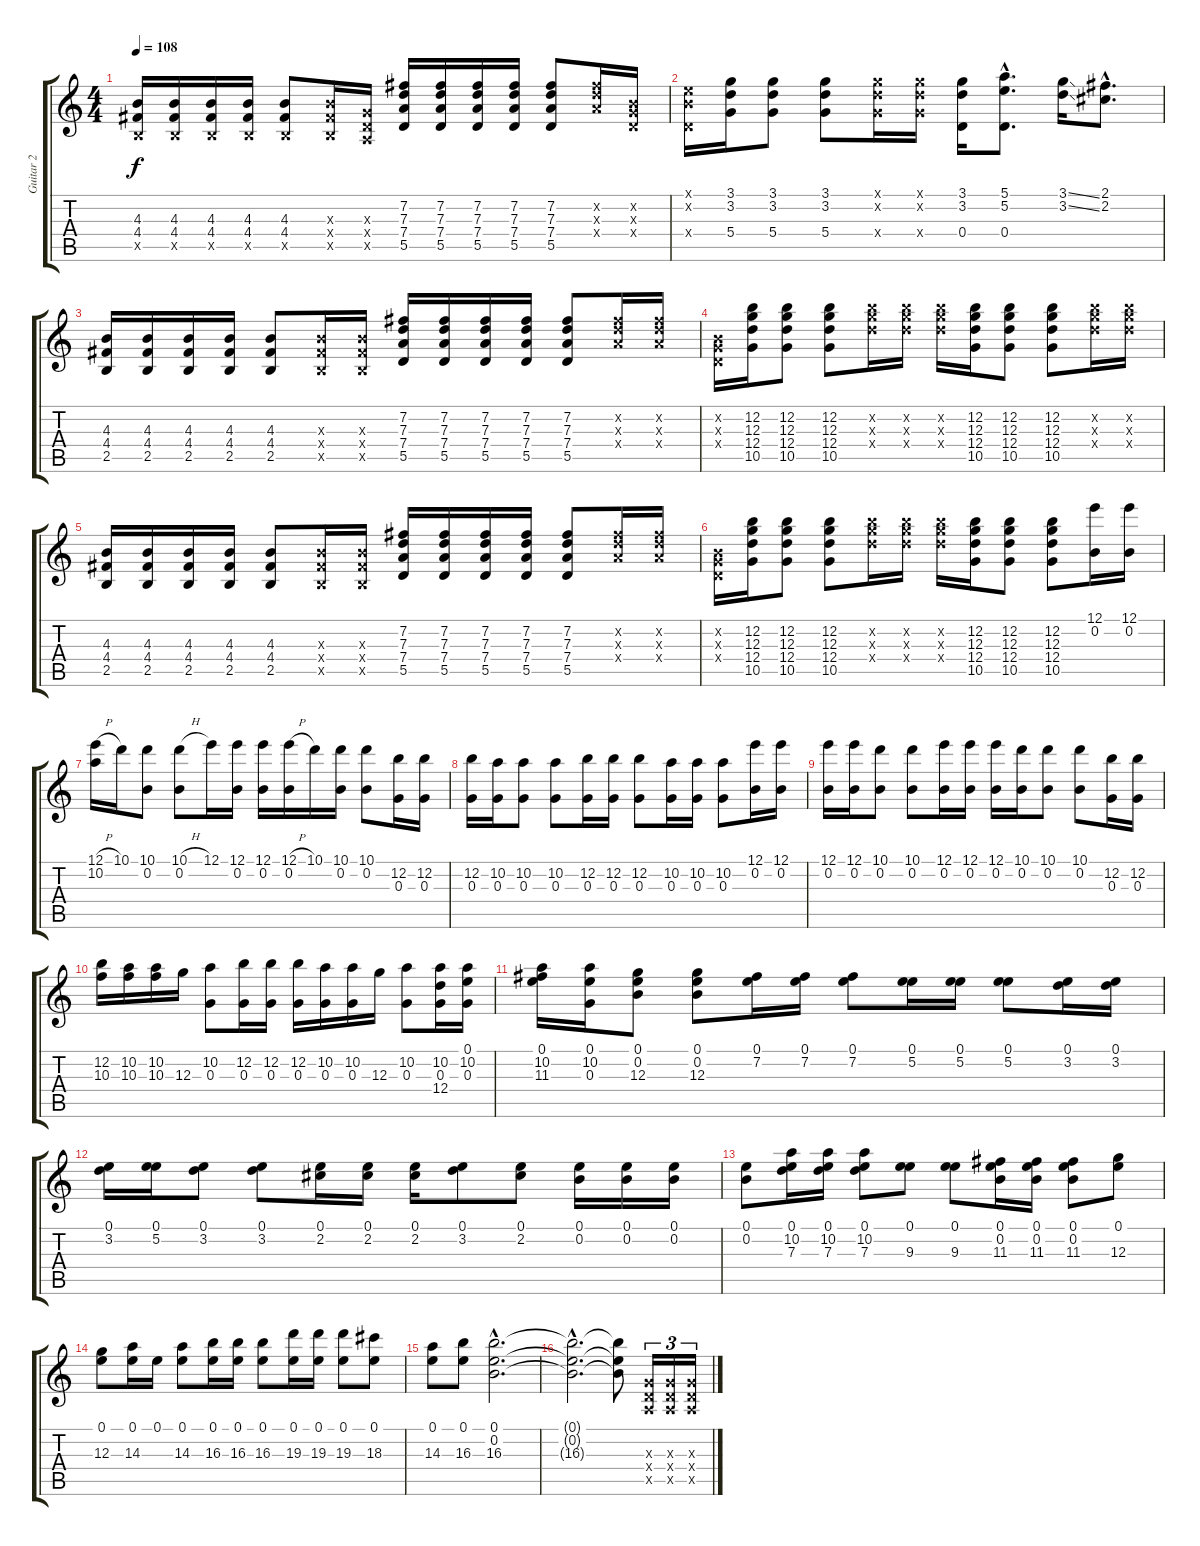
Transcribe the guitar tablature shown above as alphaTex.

\track ("Guitar 2" "Guitar 2") {instrument acousticguitarsteel}
\staff {score tabs}
\tuning (E4 B3 G3 D3 A2 E2) {hide}
\ts (4 4)
\tempo 108
\clef g2
\ks c
(4.3 4.4 2.5{x}).16{dy f} (4.3 4.4 2.5{x}).16 (4.3 4.4 2.5{x}).16 (4.3 4.4 2.5{x}).16 (4.3 4.4 2.5{x}).8 (4.3{x} 4.4{x} 2.5{x}).16 (0.3{x} 0.4{x} 0.5{x}).16 (7.2 7.3 7.4 5.5).16 (7.2 7.3 7.4 5.5).16 (7.2 7.3 7.4 5.5).16 (7.2 7.3 7.4 5.5).16 (7.2 7.3 7.4 5.5).8 (7.2{x} 7.3{x} 7.4{x}).16 (0.2{x} 0.3{x} 0.4{x}).16 |
(0.1{x} 0.2{x} 0.4{x}).16 (3.1 3.2 5.4).16 (3.1 3.2 5.4).8 (3.1 3.2 5.4).8 (3.1{x} 3.2{x} 5.4{x}).16 (3.1{x} 3.2{x} 5.4{x}).16 (3.1 3.2 0.4).16 (5.1{hac} 5.2{hac} 0.4{hac}).8{d} (3.1{ss} 3.2{ss}).16 (2.1{hac} 2.2{hac}).8{d} |
(4.3 4.4 2.5).16 (4.3 4.4 2.5).16 (4.3 4.4 2.5).16 (4.3 4.4 2.5).16 (4.3 4.4 2.5).8 (4.3{x} 4.4{x} 2.5{x}).16 (4.3{x} 4.4{x} 2.5{x}).16 (7.2 7.3 7.4 5.5).16 (7.2 7.3 7.4 5.5).16 (7.2 7.3 7.4 5.5).16 (7.2 7.3 7.4 5.5).16 (7.2 7.3 7.4 5.5).8 (7.2{x} 7.3{x} 7.4{x}).16 (7.2{x} 7.3{x} 7.4{x}).16 |
(0.2{x} 0.3{x} 0.4{x}).16 (12.2 12.3 12.4 10.5).16 (12.2 12.3 12.4 10.5).8 (12.2 12.3 12.4 10.5).8 (12.2{x} 12.3{x} 12.4{x}).16 (12.2{x} 12.3{x} 12.4{x}).16 (12.2{x} 12.3{x} 12.4{x}).16 (12.2 12.3 12.4 10.5).16 (12.2 12.3 12.4 10.5).8 (12.2 12.3 12.4 10.5).8 (12.2{x} 12.3{x} 12.4{x}).16 (12.2{x} 12.3{x} 12.4{x}).16 |
(4.3 4.4 2.5).16 (4.3 4.4 2.5).16 (4.3 4.4 2.5).16 (4.3 4.4 2.5).16 (4.3 4.4 2.5).8 (4.3{x} 4.4{x} 2.5{x}).16 (4.3{x} 4.4{x} 2.5{x}).16 (7.2 7.3 7.4 5.5).16 (7.2 7.3 7.4 5.5).16 (7.2 7.3 7.4 5.5).16 (7.2 7.3 7.4 5.5).16 (7.2 7.3 7.4 5.5).8 (7.2{x} 7.3{x} 7.4{x}).16 (7.2{x} 7.3{x} 7.4{x}).16 |
(0.2{x} 0.3{x} 0.4{x}).16 (12.2 12.3 12.4 10.5).16 (12.2 12.3 12.4 10.5).8 (12.2 12.3 12.4 10.5).8 (12.2{x} 12.3{x} 12.4{x}).16 (12.2{x} 12.3{x} 12.4{x}).16 (12.2{x} 12.3{x} 12.4{x}).16 (12.2 12.3 12.4 10.5).16 (12.2 12.3 12.4 10.5).8 (12.2 12.3 12.4 10.5).8 (12.1 0.2).16 (12.1 0.2).16 |
(12.1{h} 10.2).16 10.1.16 (10.1 0.2).8 (10.1{h} 0.2).8 12.1.16 (12.1 0.2).16 (12.1 0.2).16 (12.1{h} 0.2).16 10.1.16 (10.1 0.2).16 (10.1 0.2).8 (12.2 0.3).16 (12.2 0.3).16 |
(12.2 0.3).16 (10.2 0.3).16 (10.2 0.3).8 (10.2 0.3).8 (12.2 0.3).16 (12.2 0.3).16 (12.2 0.3).8 (10.2 0.3).16 (10.2 0.3).16 (10.2 0.3).8 (12.1 0.2).16 (12.1 0.2).16 |
(12.1 0.2).16 (12.1 0.2).16 (10.1 0.2).8 (10.1 0.2).8 (12.1 0.2).16 (12.1 0.2).16 (12.1 0.2).16 (10.1 0.2).16 (10.1 0.2).8 (10.1 0.2).8 (12.2 0.3).16 (12.2 0.3).16 |
(12.2 10.3).16 (10.2 10.3).16 (10.2 10.3).16 12.3.16 (10.2 0.3).8 (12.2 0.3).16 (12.2 0.3).16 (12.2 0.3).16 (10.2 0.3).16 (10.2 0.3).16 12.3.16 (10.2 0.3).8 (10.2 0.3 12.4).16 (0.1 10.2 0.3).16 |
(0.1 10.2 11.3).16 (0.1 10.2 0.3).16 (0.1 0.2 12.3).8 (0.1 0.2 12.3).8 (0.1 7.2).16 (0.1 7.2).16 (0.1 7.2).8 (0.1 5.2).16 (0.1 5.2).16 (0.1 5.2).8 (0.1 3.2).16 (0.1 3.2).16 |
(0.1 3.2).16 (0.1 5.2).16 (0.1 3.2).8 (0.1 3.2).8 (0.1 2.2).16 (0.1 2.2).16 (0.1 2.2).16 (0.1 3.2).8 (0.1 2.2).8 (0.1 0.2).16 (0.1 0.2).16 (0.1 0.2).16 |
(0.1 0.2).8 (0.1 10.2 7.3).16 (0.1 10.2 7.3).16 (0.1 10.2 7.3).8 (0.1 9.3).8 (0.1 9.3).8 (0.1 0.2 11.3).16 (0.1 0.2 11.3).16 (0.1 0.2 11.3).8 (0.1 12.3).8 |
(0.1 12.3).8 (0.1 14.3).16 0.1.16 (0.1 14.3).8 (0.1 16.3).16 (0.1 16.3).16 (0.1 16.3).8 (0.1 19.3).16 (0.1 19.3).16 (0.1 19.3).8 (0.1 18.3).8 |
(0.1 14.3).8 (0.1 16.3).8 (0.1{hac} 0.2{hac} 16.3{hac}).2{d} |
(0.1{hac t} 0.2{hac t} 16.3{hac t}).2{d} (0.1{t} 0.2{t} 16.3{t}).8 (0.3{x} 0.4{x} 0.5{x}).16{tu (3 2)} (0.3{x} 0.4{x} 0.5{x}).16{tu (3 2)} (0.3{x} 0.4{x} 0.5{x}).16{tu (3 2)}
